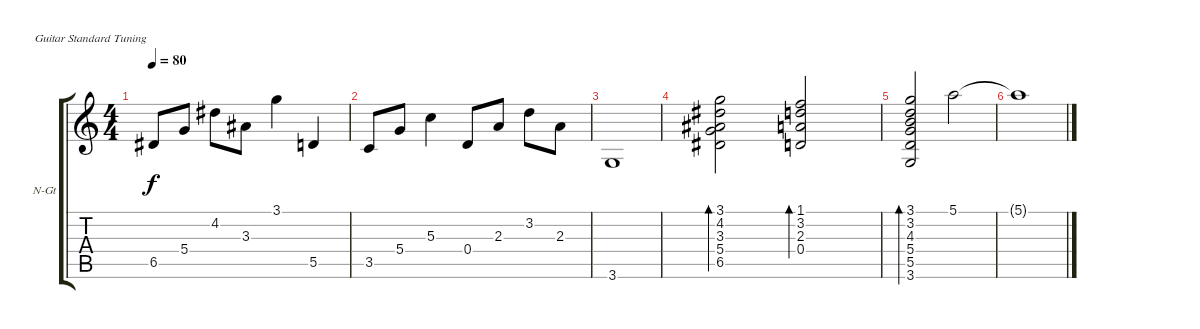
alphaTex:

\bracketExtendMode groupsimilarinstruments
\firstSystemTrackNameOrientation horizontal
\otherSystemsTrackNameOrientation horizontal
\track ("Blackmore 1" "N-Gt") {instrument acousticguitarnylon}
\staff {score tabs}
\tuning (E4 B3 G3 D3 A2 E2)
\ts (4 4)
\tempo 80
\clef g2
\ks c
6.5.8{dy f} 5.4.8 4.2.8 3.3.8 3.1.4 5.5.4 |
3.5.8 5.4.8 5.3.4 0.4.8 2.3.8 3.2.8 2.3.8 |
3.6.1 |
(3.1 4.2 3.3 5.4 6.5).2{bd 60} (1.1 3.2 2.3 0.4).2{bd 60} |
(3.1 3.2 4.3 5.4 5.5 3.6).2{bd 60} 5.1.2 |
5.1{t}.1
